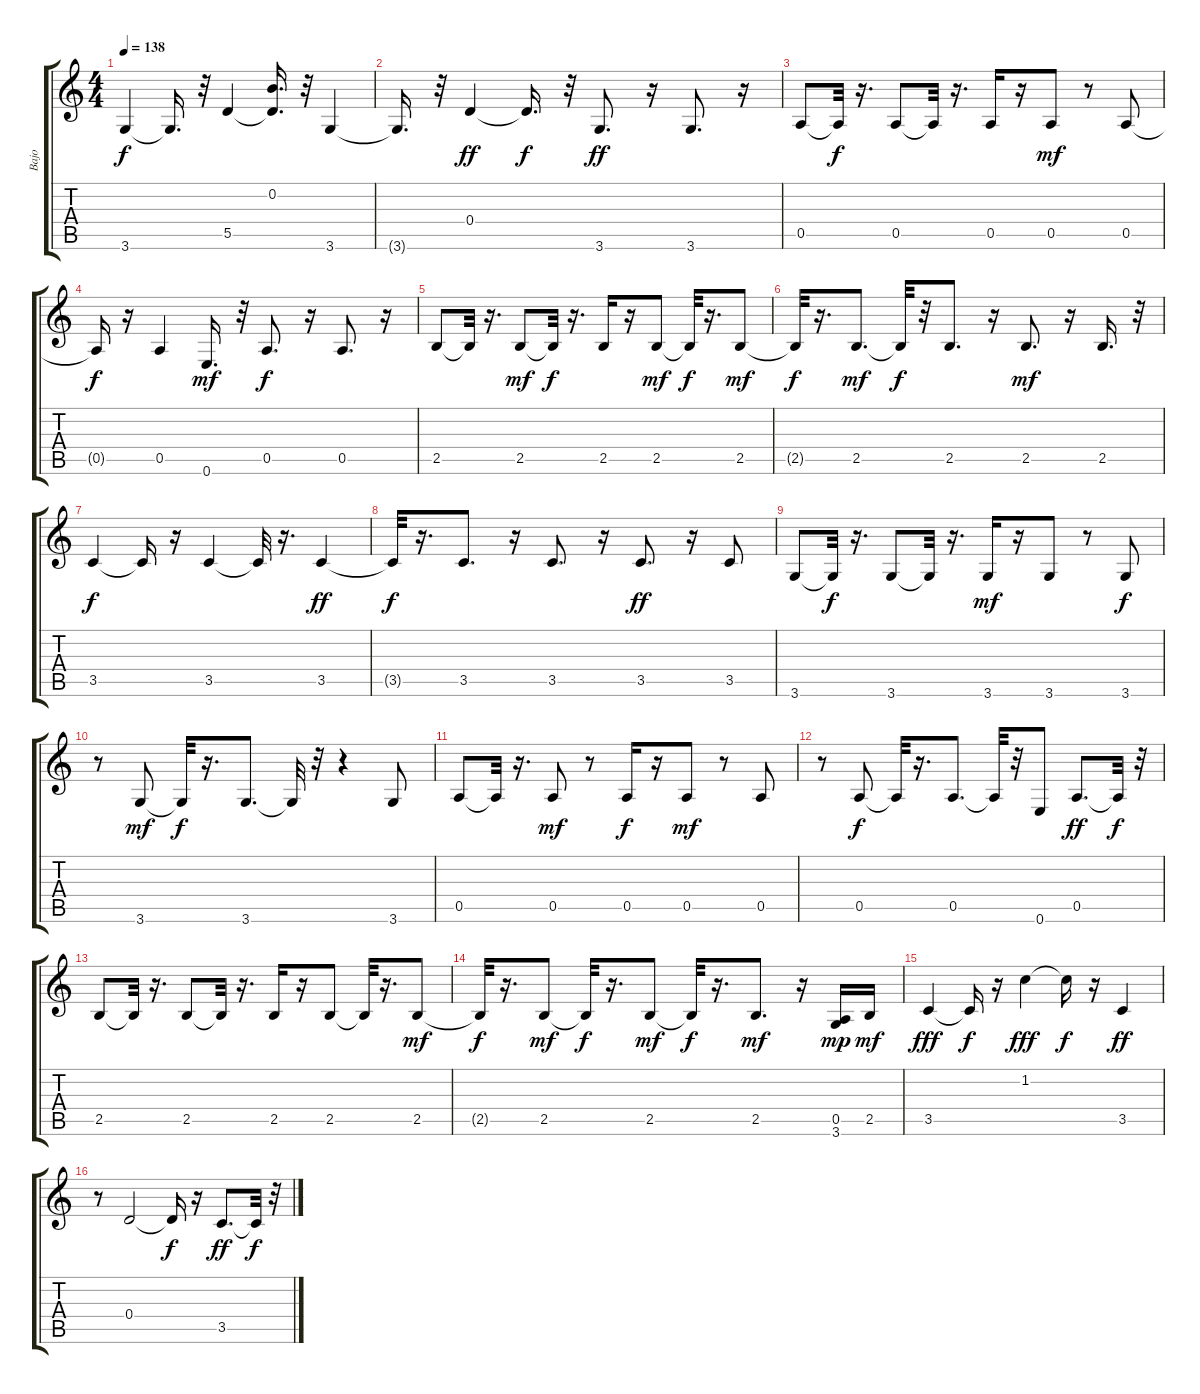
\track ("Bajo" "Bajo") {instrument electricbasspick}
\staff {score tabs}
\tuning (E4 B3 G3 D3 A2 E2) {hide}
\ts (4 4)
\tempo 138
\clef g2
\ks c
3.6.4{dy f} 3.6{t}.16{d} r.32 5.5.4 (0.2 5.5{t}).16{d} r.32 3.6.4 |
3.6{t}.16{d} r.32 0.4.4{dy ff} 0.4{t}.16{d dy f} r.32 3.6.8{d dy ff} r.16 3.6.8{d} r.16 |
0.5.8 0.5{t}.32{dy f} r.16{d} 0.5.8 0.5{t}.32 r.16{d} 0.5.16 r.16 0.5.8{dy mf} r.8 0.5.8 |
0.5{t}.16{dy f} r.16 0.5.4 0.6.16{d dy mf} r.32 0.5.8{d dy f} r.16 0.5.8{d} r.16 |
2.5.8 2.5{t}.32 r.16{d} 2.5.8{dy mf} 2.5{t}.32{dy f} r.16{d} 2.5.16 r.16 2.5.8{dy mf} 2.5{t}.32{dy f} r.16{d} 2.5.8{dy mf} |
2.5{t}.32{dy f} r.16{d} 2.5.8{d dy mf} 2.5{t}.32{dy f} r.32 2.5.8{d} r.16 2.5.8{d dy mf} r.16 2.5.16{d} r.32 |
3.5.4{dy f} 3.5{t}.16 r.16 3.5.4 3.5{t}.32 r.16{d} 3.5.4{dy ff} |
3.5{t}.32{dy f} r.16{d} 3.5.8{d} r.16 3.5.8{d} r.16 3.5.8{d dy ff} r.16 3.5.8 |
3.6.8 3.6{t}.32{dy f} r.16{d} 3.6.8 3.6{t}.32 r.16{d} 3.6.16{dy mf} r.16 3.6.8 r.8 3.6.8{dy f} |
r.8 3.6.8{dy mf} 3.6{t}.32{dy f} r.16{d} 3.6.8{d} 3.6{t}.32 r.32 r.4 3.6.8 |
0.5.8 0.5{t}.32 r.16{d} 0.5.8{dy mf} r.8 0.5.16{dy f} r.16 0.5.8{dy mf} r.8 0.5.8 |
r.8 0.5.8{dy f} 0.5{t}.32 r.16{d} 0.5.8{d} 0.5{t}.32 r.32 0.6.8 0.5.8{d dy ff} 0.5{t}.32{dy f} r.32 |
2.5.8 2.5{t}.32 r.16{d} 2.5.8 2.5{t}.32 r.16{d} 2.5.16 r.16 2.5.8 2.5{t}.32 r.16{d} 2.5.8{dy mf} |
2.5{t}.32{dy f} r.16{d} 2.5.8{dy mf} 2.5{t}.32{dy f} r.16{d} 2.5.8{dy mf} 2.5{t}.32{dy f} r.16{d} 2.5.8{d dy mf} r.16 (0.5 3.6).16{dy mp} 2.5.16{dy mf} |
3.5.4{dy fff} 3.5{t}.16{dy f} r.16 1.2.4{dy fff} 1.2{t}.16{dy f} r.16 3.5.4{dy ff} |
r.8 0.4.2 0.4{t}.16{dy f} r.16 3.5.8{d dy ff} 3.5{t}.32{dy f} r.32
